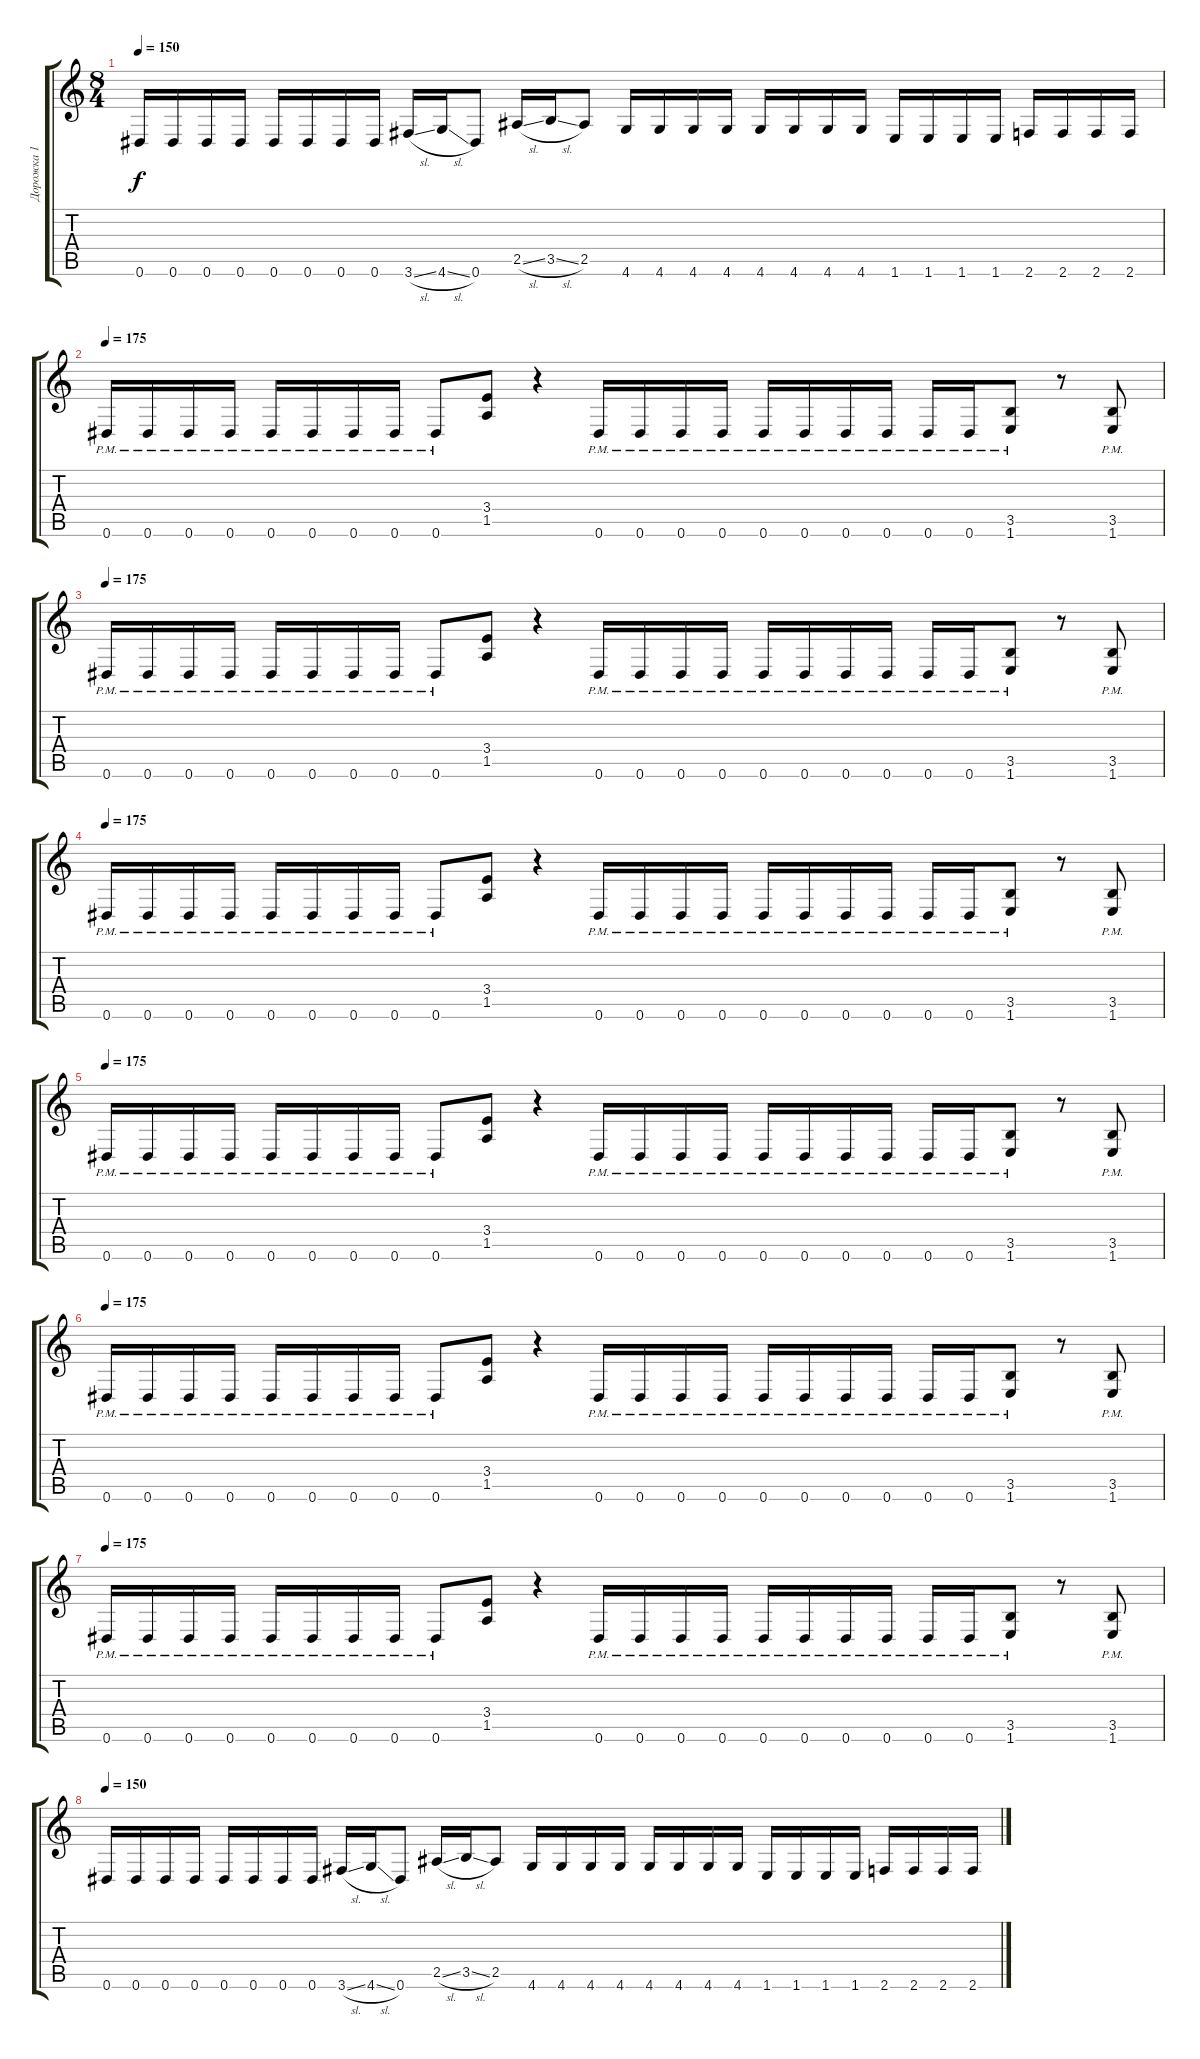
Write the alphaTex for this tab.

\track ("Дорожка 1" "Дорожка 1") {instrument distortionguitar}
\staff {score tabs}
\tuning (Eb4 Bb3 Gb3 Db3 Ab2 Eb2) {hide}
\ts (8 4)
\tempo 150
\clef g2
\ks c
0.6.16{dy f} 0.6.16 0.6.16 0.6.16 0.6.16 0.6.16 0.6.16 0.6.16 3.6{sl}.16 4.6{sl}.16 0.6.8 2.5{sl}.16 3.5{sl}.16 2.5.8 4.6.16 4.6.16 4.6.16 4.6.16 4.6.16 4.6.16 4.6.16 4.6.16 1.6.16 1.6.16 1.6.16 1.6.16 2.6.16 2.6.16 2.6.16 2.6.16 |
\tempo 175
0.6{pm}.16 0.6{pm}.16 0.6{pm}.16 0.6{pm}.16 0.6{pm}.16 0.6{pm}.16 0.6{pm}.16 0.6{pm}.16 0.6{pm}.8 (3.4 1.5).8 r.4 0.6{pm}.16 0.6{pm}.16 0.6{pm}.16 0.6{pm}.16 0.6{pm}.16 0.6{pm}.16 0.6{pm}.16 0.6{pm}.16 0.6{pm}.16 0.6{pm}.16 (3.5{pm} 1.6{pm}).8 r.8 (3.5{pm} 1.6{pm}).8 |
\tempo 175
0.6{pm}.16 0.6{pm}.16 0.6{pm}.16 0.6{pm}.16 0.6{pm}.16 0.6{pm}.16 0.6{pm}.16 0.6{pm}.16 0.6{pm}.8 (3.4 1.5).8 r.4 0.6{pm}.16 0.6{pm}.16 0.6{pm}.16 0.6{pm}.16 0.6{pm}.16 0.6{pm}.16 0.6{pm}.16 0.6{pm}.16 0.6{pm}.16 0.6{pm}.16 (3.5{pm} 1.6{pm}).8 r.8 (3.5{pm} 1.6{pm}).8 |
\tempo 175
0.6{pm}.16 0.6{pm}.16 0.6{pm}.16 0.6{pm}.16 0.6{pm}.16 0.6{pm}.16 0.6{pm}.16 0.6{pm}.16 0.6{pm}.8 (3.4 1.5).8 r.4 0.6{pm}.16 0.6{pm}.16 0.6{pm}.16 0.6{pm}.16 0.6{pm}.16 0.6{pm}.16 0.6{pm}.16 0.6{pm}.16 0.6{pm}.16 0.6{pm}.16 (3.5{pm} 1.6{pm}).8 r.8 (3.5{pm} 1.6{pm}).8 |
\tempo 175
0.6{pm}.16 0.6{pm}.16 0.6{pm}.16 0.6{pm}.16 0.6{pm}.16 0.6{pm}.16 0.6{pm}.16 0.6{pm}.16 0.6{pm}.8 (3.4 1.5).8 r.4 0.6{pm}.16 0.6{pm}.16 0.6{pm}.16 0.6{pm}.16 0.6{pm}.16 0.6{pm}.16 0.6{pm}.16 0.6{pm}.16 0.6{pm}.16 0.6{pm}.16 (3.5{pm} 1.6{pm}).8 r.8 (3.5{pm} 1.6{pm}).8 |
\tempo 175
0.6{pm}.16 0.6{pm}.16 0.6{pm}.16 0.6{pm}.16 0.6{pm}.16 0.6{pm}.16 0.6{pm}.16 0.6{pm}.16 0.6{pm}.8 (3.4 1.5).8 r.4 0.6{pm}.16 0.6{pm}.16 0.6{pm}.16 0.6{pm}.16 0.6{pm}.16 0.6{pm}.16 0.6{pm}.16 0.6{pm}.16 0.6{pm}.16 0.6{pm}.16 (3.5{pm} 1.6{pm}).8 r.8 (3.5{pm} 1.6{pm}).8 |
\tempo 175
0.6{pm}.16 0.6{pm}.16 0.6{pm}.16 0.6{pm}.16 0.6{pm}.16 0.6{pm}.16 0.6{pm}.16 0.6{pm}.16 0.6{pm}.8 (3.4 1.5).8 r.4 0.6{pm}.16 0.6{pm}.16 0.6{pm}.16 0.6{pm}.16 0.6{pm}.16 0.6{pm}.16 0.6{pm}.16 0.6{pm}.16 0.6{pm}.16 0.6{pm}.16 (3.5{pm} 1.6{pm}).8 r.8 (3.5{pm} 1.6{pm}).8 |
\tempo 150
0.6.16 0.6.16 0.6.16 0.6.16 0.6.16 0.6.16 0.6.16 0.6.16 3.6{sl}.16 4.6{sl}.16 0.6.8 2.5{sl}.16 3.5{sl}.16 2.5.8 4.6.16 4.6.16 4.6.16 4.6.16 4.6.16 4.6.16 4.6.16 4.6.16 1.6.16 1.6.16 1.6.16 1.6.16 2.6.16 2.6.16 2.6.16 2.6.16
